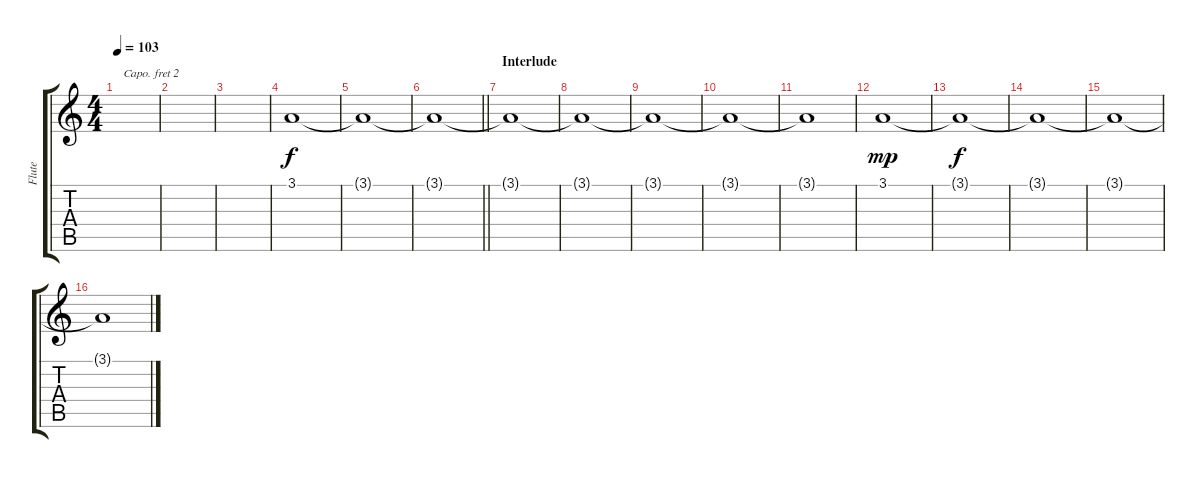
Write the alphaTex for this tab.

\track ("Flute" "Flute") {instrument flute}
\staff {score tabs}
\capo 2
\tuning (E4 B3 G3 D3 A2 E2) {hide}
\ts (4 4)
\tempo 103
\clef g2
\ks c
|
|
|
3.1.1 |
3.1{t}.1{dy f} |
\barLineRight lightlight
3.1{t}.1 |
\section ("" "Interlude")
3.1{t}.1 |
3.1{t}.1 |
3.1{t}.1 |
3.1{t}.1 |
3.1{t}.1 |
3.1.1{dy mp} |
3.1{t}.1{dy f} |
3.1{t}.1 |
3.1{t}.1 |
3.1{t}.1
